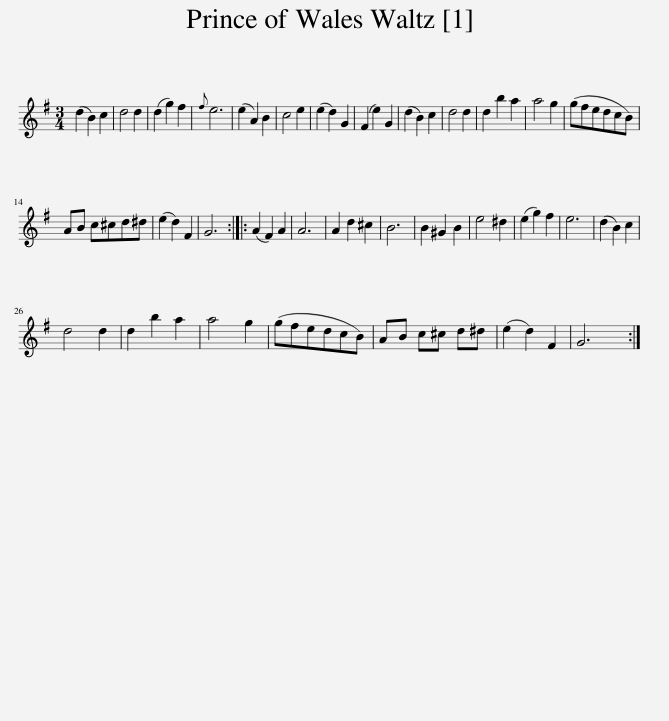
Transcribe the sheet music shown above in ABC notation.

X:1
L:1/8
M:3/4
I:linebreak $
K:G
V:1 treble
V:1
 (d2 B2) c2 | d4 d2 | (d2 g2) f2 |{f} e6 | (e2 A2) B2 | %5
 c4 e2 | (e2 d2) G2 | (F2 e2) G2 | (d2 B2) c2 | d4 d2 | %10
 d2 b2 a2 | a4 g2 | (gfedcB) |$ AB c^cd^d | (e2 d2) F2 | %15
 G6 :: (A2 F2) A2 | A6 | A2 d2 ^c2 | B6 | %20
 B2 ^G2 B2 | e4 ^d2 | (e2 g2) f2 | e6 | (d2 B2) c2 |$ %25
 d4 d2 | d2 b2 a2 | a4 g2 | (gfedcB) | AB c^c d^d | %30
 (e2 d2) F2 | G6 :| %32
